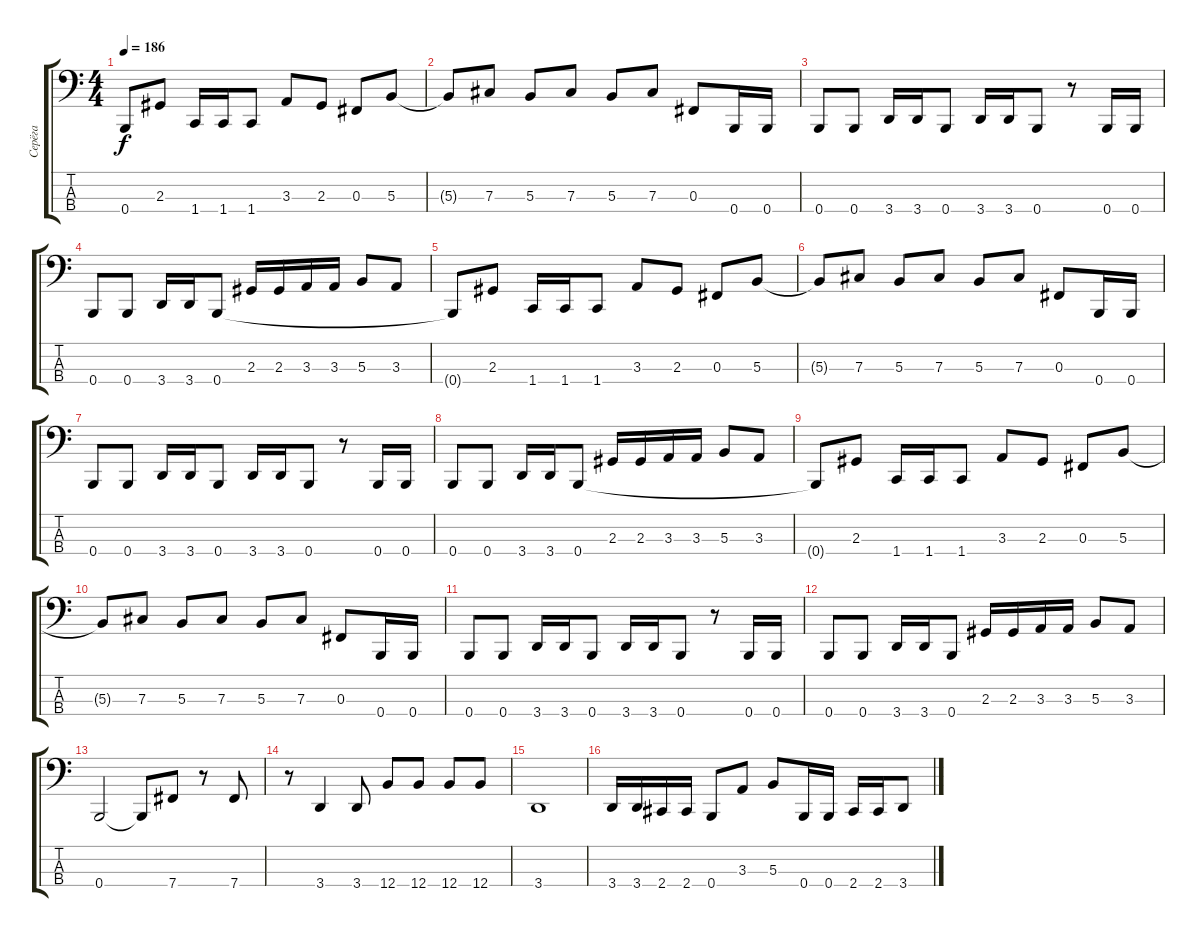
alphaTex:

\track ("Серёга" "Серёга") {instrument electricbasspick}
\staff {score tabs}
\tuning (E2 B1 Gb1 B0) {hide}
\ts (4 4)
\tempo 186
\clef f4
\ks c
0.4{t}.8{dy f} 2.3.8 1.4.16 1.4.16 1.4.8 3.3.8 2.3.8 0.3.8 5.3.8 |
5.3{t}.8 7.3.8 5.3.8 7.3.8 5.3.8 7.3.8 0.3.8 0.4.16 0.4.16 |
0.4.8 0.4.8 3.4.16 3.4.16 0.4.8 3.4.16 3.4.16 0.4.8 r.8 0.4.16 0.4.16 |
0.4.8 0.4.8 3.4.16 3.4.16 0.4.8 2.3.16 2.3.16 3.3.16 3.3.16 5.3.8 3.3.8 |
0.4{t}.8 2.3.8 1.4.16 1.4.16 1.4.8 3.3.8 2.3.8 0.3.8 5.3.8 |
5.3{t}.8 7.3.8 5.3.8 7.3.8 5.3.8 7.3.8 0.3.8 0.4.16 0.4.16 |
0.4.8 0.4.8 3.4.16 3.4.16 0.4.8 3.4.16 3.4.16 0.4.8 r.8 0.4.16 0.4.16 |
0.4.8 0.4.8 3.4.16 3.4.16 0.4.8 2.3.16 2.3.16 3.3.16 3.3.16 5.3.8 3.3.8 |
0.4{t}.8 2.3.8 1.4.16 1.4.16 1.4.8 3.3.8 2.3.8 0.3.8 5.3.8 |
5.3{t}.8 7.3.8 5.3.8 7.3.8 5.3.8 7.3.8 0.3.8 0.4.16 0.4.16 |
0.4.8 0.4.8 3.4.16 3.4.16 0.4.8 3.4.16 3.4.16 0.4.8 r.8 0.4.16 0.4.16 |
0.4.8 0.4.8 3.4.16 3.4.16 0.4.8 2.3.16 2.3.16 3.3.16 3.3.16 5.3.8 3.3.8 |
0.4.2 0.4{t}.8 7.4.8 r.8 7.4.8 |
r.8 3.4.4 3.4.8 12.4.8 12.4.8 12.4.8 12.4.8 |
3.4.1 |
3.4.16 3.4.16 2.4.16 2.4.16 0.4.8 3.3.8 5.3.8 0.4.16 0.4.16 2.4.16 2.4.16 3.4.8
